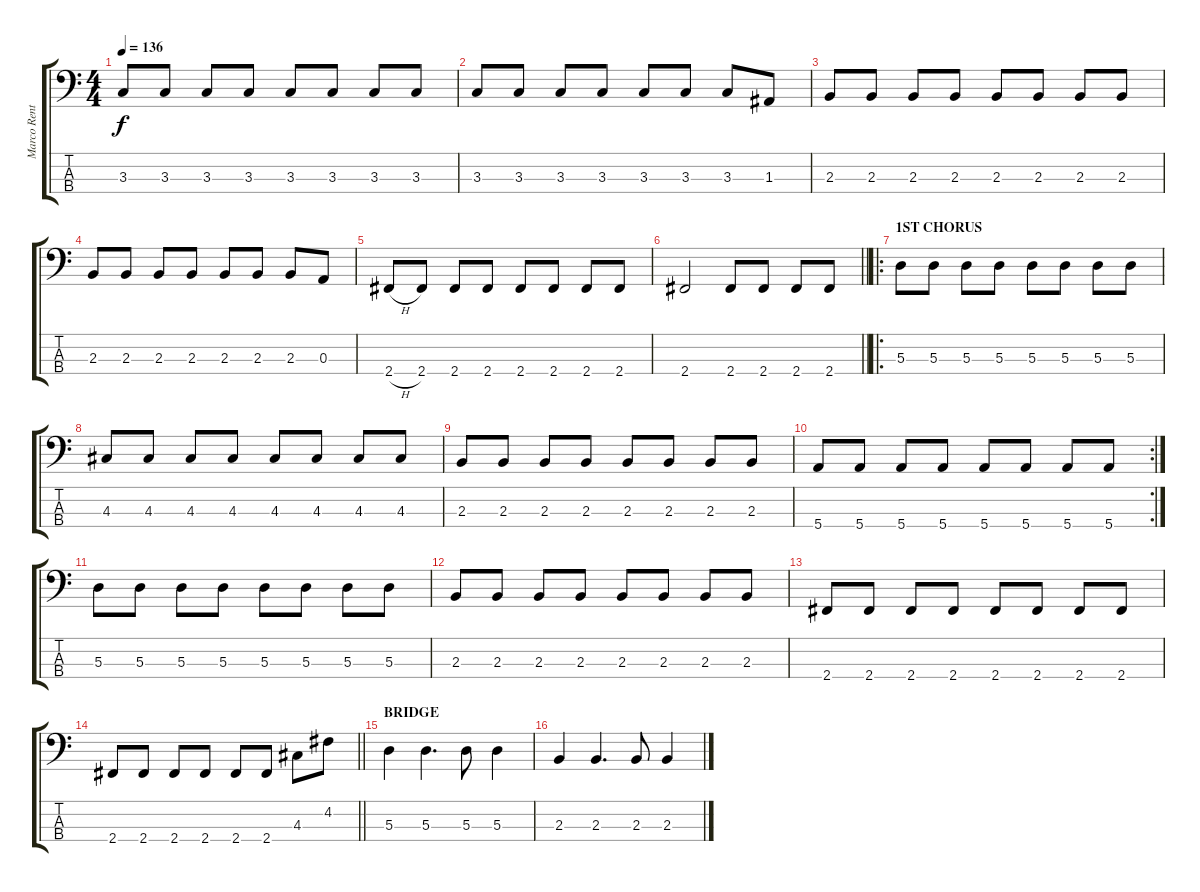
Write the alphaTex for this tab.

\track ("Marco Renteria" "Marco Rent") {instrument electricbassfinger}
\staff {score tabs}
\tuning (G2 D2 A1 E1) {hide}
\ts (4 4)
\tempo 136
\clef f4
\ks c
3.3.8{dy f} 3.3.8 3.3.8 3.3.8 3.3.8 3.3.8 3.3.8 3.3.8 |
3.3.8 3.3.8 3.3.8 3.3.8 3.3.8 3.3.8 3.3.8 1.3.8 |
2.3.8 2.3.8 2.3.8 2.3.8 2.3.8 2.3.8 2.3.8 2.3.8 |
2.3.8 2.3.8 2.3.8 2.3.8 2.3.8 2.3.8 2.3.8 0.3.8 |
2.4{h}.8 2.4.8 2.4.8 2.4.8 2.4.8 2.4.8 2.4.8 2.4.8 |
\barLineRight lightlight
2.4.2 2.4.8 2.4.8 2.4.8 2.4.8 |
\ro
\section ("" "1ST CHORUS")
5.3.8 5.3.8 5.3.8 5.3.8 5.3.8 5.3.8 5.3.8 5.3.8 |
4.3.8 4.3.8 4.3.8 4.3.8 4.3.8 4.3.8 4.3.8 4.3.8 |
2.3.8 2.3.8 2.3.8 2.3.8 2.3.8 2.3.8 2.3.8 2.3.8 |
\rc 2
5.4.8 5.4.8 5.4.8 5.4.8 5.4.8 5.4.8 5.4.8 5.4.8 |
5.3.8 5.3.8 5.3.8 5.3.8 5.3.8 5.3.8 5.3.8 5.3.8 |
2.3.8 2.3.8 2.3.8 2.3.8 2.3.8 2.3.8 2.3.8 2.3.8 |
2.4.8 2.4.8 2.4.8 2.4.8 2.4.8 2.4.8 2.4.8 2.4.8 |
\barLineRight lightlight
2.4.8 2.4.8 2.4.8 2.4.8 2.4.8 2.4.8 4.3.8 4.2.8 |
\section ("" "BRIDGE")
5.3.4 5.3.4{d} 5.3.8 5.3.4 |
2.3.4 2.3.4{d} 2.3.8 2.3.4
